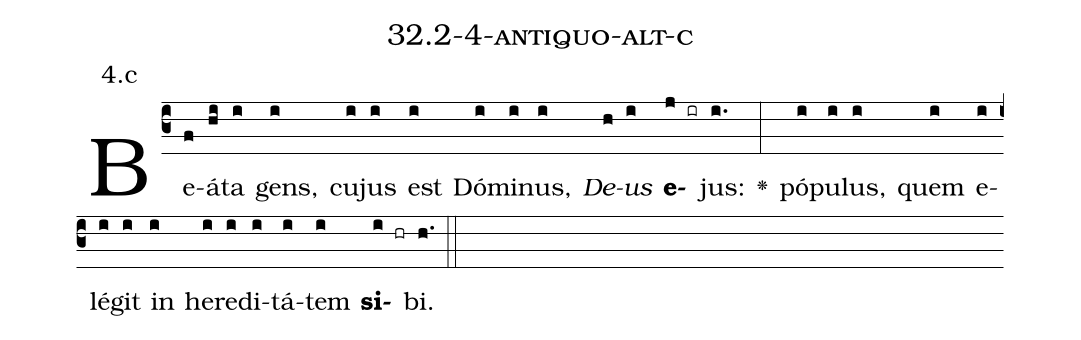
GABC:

name: 32.2-4-antiquo-alt-c;
annotation: 4.c;
%%
(c3)Be(f)á(hi)ta(i) gens,(i) cu(i)jus(i) est(i) Dó(i)mi(i)nus,(i) <i>De</i>(h)<i>us</i>(i) <b>e</b>(j ir)jus:(i.) <v>\greheightstar</v>(:) pó(i)pu(i)lus,(i) quem(i) e(i)lé(i)git(i) in(i) he(i)re(i)di(i)tá(i)tem(i) <b>si</b>(i hr)bi.(h.) (::)


%E(i) u(i) o(i) u(i) a(i) e.(h.) (::)
